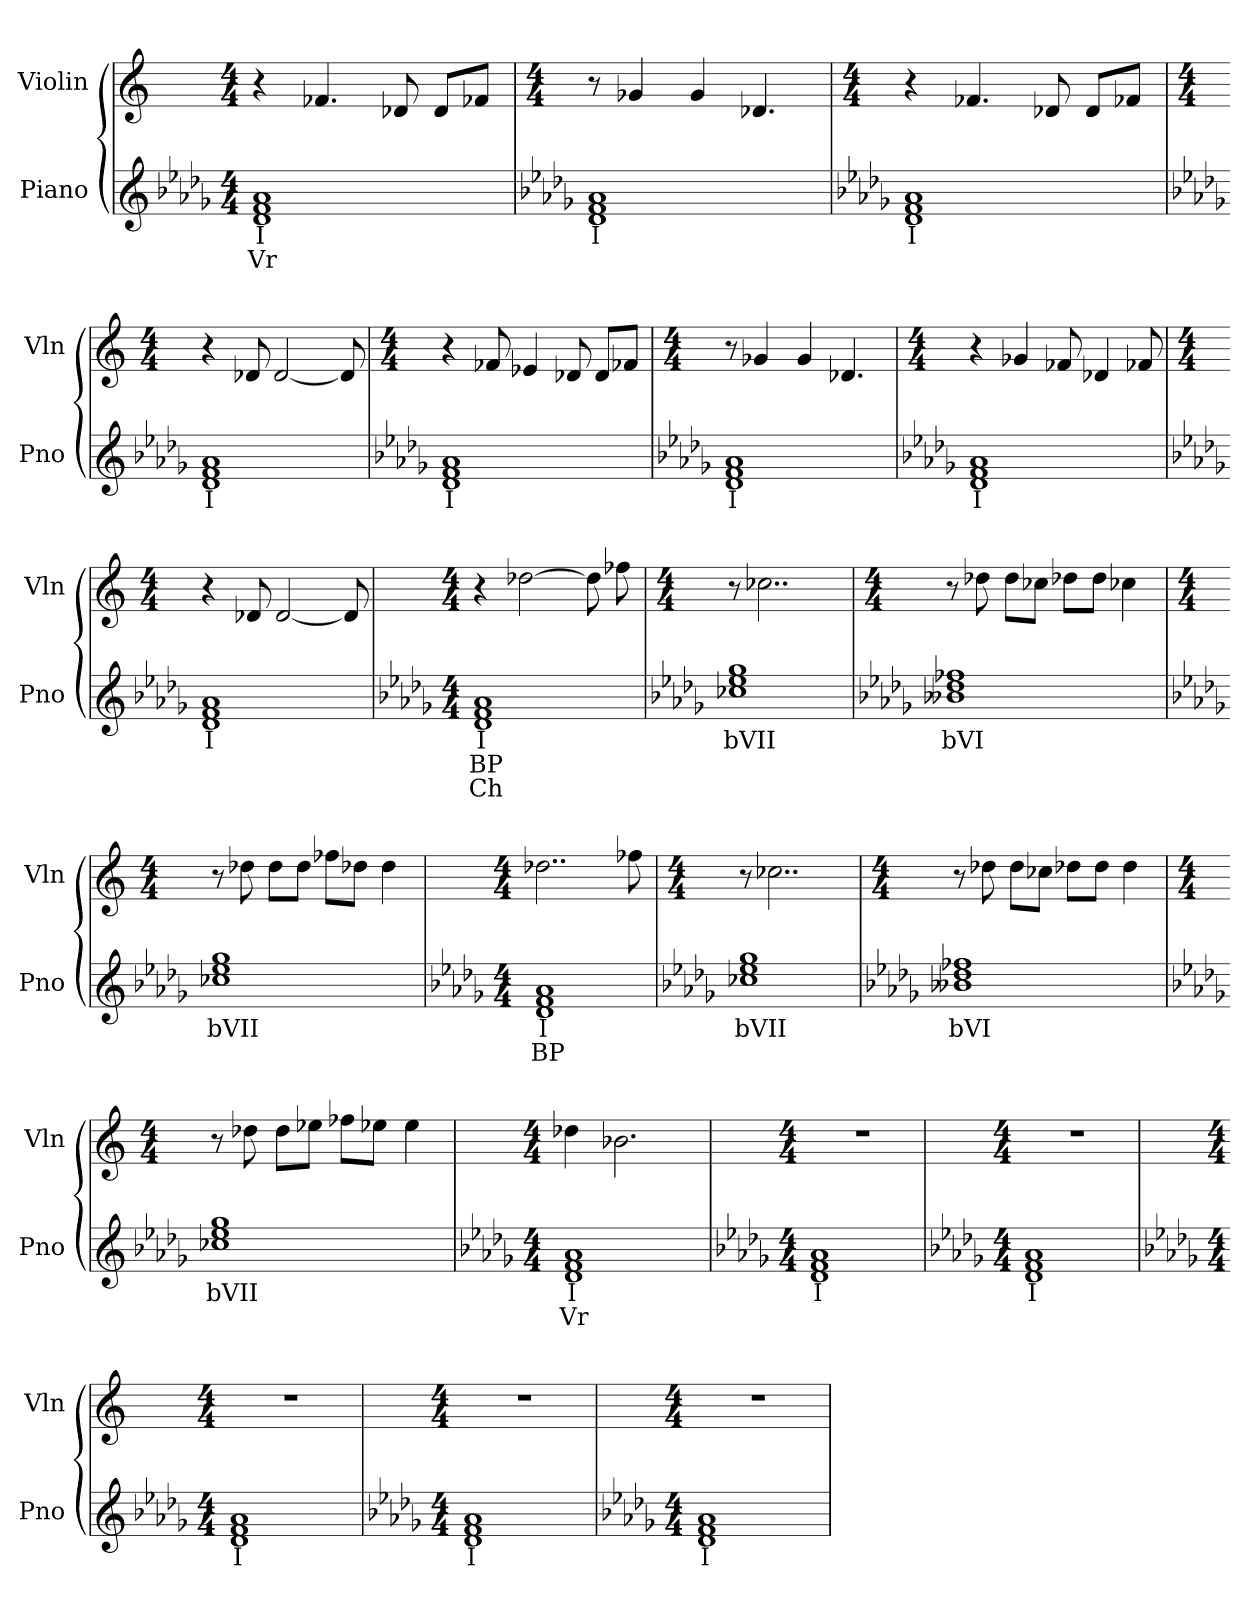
**kern	**text	**text	**text	**kern
*part2	*part2	*part2	*part2	*part1
*staff2	*staff2	*staff2	*staff2	*staff1
*I"Piano	*	*	*	*I"Violin
*I'Pno	*	*	*	*I'Vln
*k[b-e-a-d-g-]	*	*	*	*
*D-:	*	*	*	*
*M4/4	*	*	*	*M4/4
=	=	=	=	=
1d- 1f 1a-	I	Vr	.	4r
.	.	.	.	4.f-X
.	.	.	.	8d-X
.	.	.	.	8d-L
.	.	.	.	8f-XJ
=	=	=	=	=
*k[b-e-a-d-g-]	*	*	*	*
*D-:	*	*	*	*
*	*	*	*	*M4/4
1d- 1f 1a-	I	.	.	8r
.	.	.	.	4g-X
.	.	.	.	4g-
.	.	.	.	4.d-X
=	=	=	=	=
*k[b-e-a-d-g-]	*	*	*	*
*D-:	*	*	*	*
*	*	*	*	*M4/4
1d- 1f 1a-	I	.	.	4r
.	.	.	.	4.f-X
.	.	.	.	8d-X
.	.	.	.	8d-L
.	.	.	.	8f-XJ
=	=	=	=	=
*k[b-e-a-d-g-]	*	*	*	*
*D-:	*	*	*	*
*	*	*	*	*M4/4
1d- 1f 1a-	I	.	.	4r
.	.	.	.	8d-X
.	.	.	.	[2d-
.	.	.	.	8d-]
=	=	=	=	=
*k[b-e-a-d-g-]	*	*	*	*
*D-:	*	*	*	*
*	*	*	*	*M4/4
1d- 1f 1a-	I	.	.	4r
.	.	.	.	8f-X
.	.	.	.	4e-X
.	.	.	.	8d-X
.	.	.	.	8d-L
.	.	.	.	8f-XJ
=	=	=	=	=
*k[b-e-a-d-g-]	*	*	*	*
*D-:	*	*	*	*
*	*	*	*	*M4/4
1d- 1f 1a-	I	.	.	8r
.	.	.	.	4g-X
.	.	.	.	4g-
.	.	.	.	4.d-X
=	=	=	=	=
*k[b-e-a-d-g-]	*	*	*	*
*D-:	*	*	*	*
*	*	*	*	*M4/4
1d- 1f 1a-	I	.	.	4r
.	.	.	.	4g-X
.	.	.	.	8f-X
.	.	.	.	4d-X
.	.	.	.	8f-X
=	=	=	=	=
*k[b-e-a-d-g-]	*	*	*	*
*D-:	*	*	*	*
*	*	*	*	*M4/4
1d- 1f 1a-	I	.	.	4r
.	.	.	.	8d-X
.	.	.	.	[2d-
.	.	.	.	8d-]
=	=	=	=	=
*k[b-e-a-d-g-]	*	*	*	*
*D-:	*	*	*	*
*M4/4	*	*	*	*M4/4
1d- 1f 1a-	I	BP	Ch	4r
.	.	.	.	[2dd-X
.	.	.	.	8dd-]
.	.	.	.	8ff-X
=	=	=	=	=
*k[b-e-a-d-g-]	*	*	*	*
*D-:	*	*	*	*
*	*	*	*	*M4/4
1cc-X 1ee- 1gg-	bVII	.	.	8r
.	.	.	.	2..cc-X
=	=	=	=	=
*k[b-e-a-d-g-]	*	*	*	*
*D-:	*	*	*	*
*	*	*	*	*M4/4
1b--X 1dd- 1ff-X	bVI	.	.	8r
.	.	.	.	8dd-X
.	.	.	.	8dd-L
.	.	.	.	8cc-XJ
.	.	.	.	8dd-XL
.	.	.	.	8dd-J
.	.	.	.	4cc-X
=	=	=	=	=
*k[b-e-a-d-g-]	*	*	*	*
*D-:	*	*	*	*
*	*	*	*	*M4/4
1cc-X 1ee- 1gg-	bVII	.	.	8r
.	.	.	.	8dd-X
.	.	.	.	8dd-L
.	.	.	.	8dd-J
.	.	.	.	8ff-XL
.	.	.	.	8dd-XJ
.	.	.	.	4dd-
=	=	=	=	=
*k[b-e-a-d-g-]	*	*	*	*
*D-:	*	*	*	*
*M4/4	*	*	*	*M4/4
1d- 1f 1a-	I	BP	.	2..dd-X
.	.	.	.	8ff-X
=	=	=	=	=
*k[b-e-a-d-g-]	*	*	*	*
*D-:	*	*	*	*
*	*	*	*	*M4/4
1cc-X 1ee- 1gg-	bVII	.	.	8r
.	.	.	.	2..cc-X
=	=	=	=	=
*k[b-e-a-d-g-]	*	*	*	*
*D-:	*	*	*	*
*	*	*	*	*M4/4
1b--X 1dd- 1ff-X	bVI	.	.	8r
.	.	.	.	8dd-X
.	.	.	.	8dd-L
.	.	.	.	8cc-XJ
.	.	.	.	8dd-XL
.	.	.	.	8dd-J
.	.	.	.	4dd-
=	=	=	=	=
*k[b-e-a-d-g-]	*	*	*	*
*D-:	*	*	*	*
*	*	*	*	*M4/4
1cc-X 1ee- 1gg-	bVII	.	.	8r
.	.	.	.	8dd-X
.	.	.	.	8dd-L
.	.	.	.	8ee-XJ
.	.	.	.	8ff-XL
.	.	.	.	8ee-XJ
.	.	.	.	4ee-
=	=	=	=	=
*k[b-e-a-d-g-]	*	*	*	*
*D-:	*	*	*	*
*M4/4	*	*	*	*M4/4
1d- 1f 1a-	I	Vr	.	4dd-X
.	.	.	.	2.b-X
=	=	=	=	=
*k[b-e-a-d-g-]	*	*	*	*
*D-:	*	*	*	*
*M4/4	*	*	*	*M4/4
1d- 1f 1a-	I	.	.	1r
=	=	=	=	=
*k[b-e-a-d-g-]	*	*	*	*
*D-:	*	*	*	*
*M4/4	*	*	*	*M4/4
1d- 1f 1a-	I	.	.	1r
=	=	=	=	=
*k[b-e-a-d-g-]	*	*	*	*
*D-:	*	*	*	*
*M4/4	*	*	*	*M4/4
1d- 1f 1a-	I	.	.	1r
=	=	=	=	=
*k[b-e-a-d-g-]	*	*	*	*
*D-:	*	*	*	*
*M4/4	*	*	*	*M4/4
1d- 1f 1a-	I	.	.	1r
=	=	=	=	=
*k[b-e-a-d-g-]	*	*	*	*
*D-:	*	*	*	*
*M4/4	*	*	*	*M4/4
1d- 1f 1a-	I	.	.	1r
=	=	=	=	=
*-	*-	*-	*-	*-
